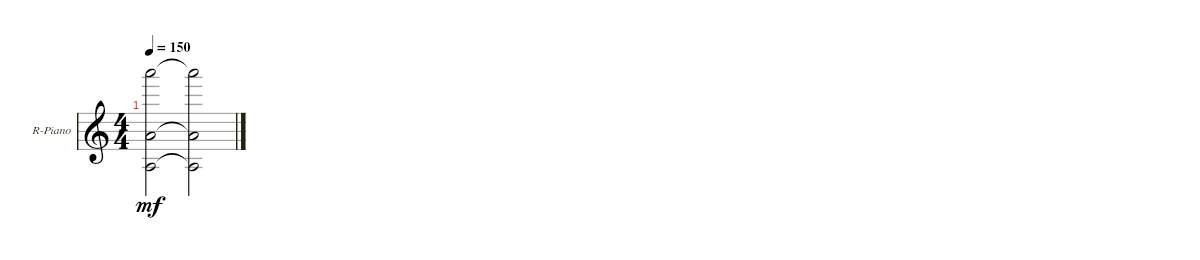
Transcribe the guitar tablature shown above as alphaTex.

\bracketExtendMode groupsimilarinstruments
\firstSystemTrackNameOrientation horizontal
\otherSystemsTrackNameOrientation horizontal
\track ("Right Piano" "R-Piano") {instrument violin}
\staff {score}
\tuning (E5 A4 D4 G3)
\ts (4 4)
\tempo 150
\clef g2
\ks c
(17.1{t} 2.4{t} 0.2{t}).2{dy mf} (17.1{t} 2.4{t} 0.2{t}).2
